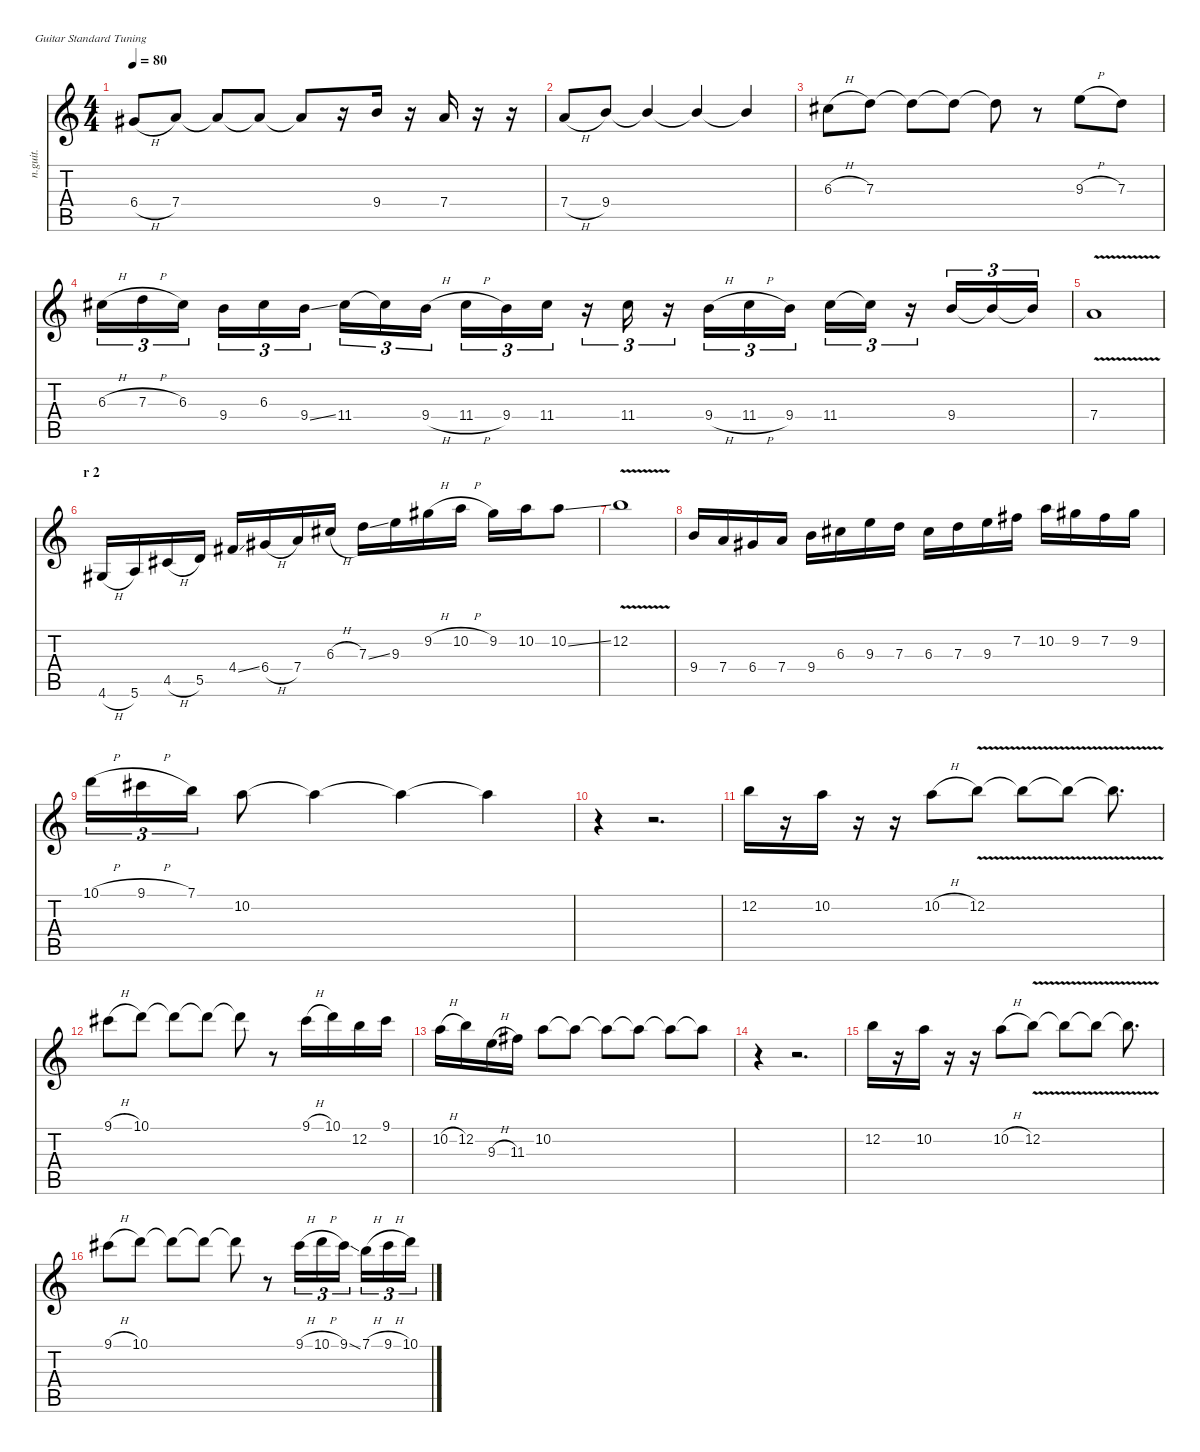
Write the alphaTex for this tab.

\defaultSystemsLayout 4
\hideDynamics
\bracketExtendMode nobrackets
\otherSystemsTrackNameOrientation horizontal
\track ("melody guitar 1" "n.guit.") {instrument acousticguitarnylon}
\staff {score tabs}
\tuning (E4 B3 G3 D3 A2 E2)
\ts (4 4)
\tempo 80
\clef g2
\ks c
6.4{h acc #}.8{dy f beam Up} 7.4.8{beam Up} 7.4{t}.8{beam Up} 7.4{t}.8{beam Up} 7.4{t}.8{beam Up} r.16{beam Up} 9.4.16{beam Up} r.16{beam Up} 7.4.16{beam Up} r.16{beam Up} r.16{beam Up} |
7.4{h}.8{beam Up} 9.4.8{beam Up} 9.4{t}.4{beam Up} 9.4{t}.4{beam Up} 9.4{t}.4{beam Up} |
6.3{h acc #}.8{beam Down} 7.3.8{beam Down} 7.3{t}.8{beam Down} 7.3{t}.8{beam Down} 7.3{t}.8{beam Down} r.8{beam Down} 9.3{h}.8{beam Down} 7.3.8{beam Down} |
6.3{h acc #}.16{tu (3 2) beam Down} 7.3{h}.16{tu (3 2) beam Down} 6.3{acc #}.16{tu (3 2) beam Down} 9.4.16{tu (3 2) beam Down} 6.3{acc #}.16{tu (3 2) beam Down} 9.4{ss}.16{tu (3 2) beam Down} 11.4{acc #}.16{tu (3 2) beam Down} 11.4{t acc #}.16{tu (3 2) beam Down} 9.4{h}.16{tu (3 2) beam Down} 11.4{h acc #}.16{tu (3 2) beam Down} 9.4.16{tu (3 2) beam Down} 11.4{acc #}.16{tu (3 2) beam Down} r.16{tu (3 2) beam Down} 11.4{acc #}.16{tu (3 2) beam Down} r.16{tu (3 2) beam Down} 9.4{h}.16{tu (3 2) beam Down} 11.4{h acc #}.16{tu (3 2) beam Down} 9.4.16{tu (3 2) beam Down} 11.4{acc #}.16{tu (3 2) beam Down} 11.4{t acc #}.16{tu (3 2) beam Down} r.16{tu (3 2) beam Down} 9.4.16{tu (3 2) beam Up} 9.4{t}.16{tu (3 2) beam Up} 9.4{t}.16{tu (3 2) beam Up} |
7.4{v}.1{beam Up} |
\section ("" "r 2")
4.6{h acc #}.16{beam Up} 5.6.16{beam Up} 4.5{h acc #}.16{beam Up} 5.5.16{beam Up} 4.4{ss acc #}.16{beam Up} 6.4{h acc #}.16{beam Up} 7.4.16{beam Up} 6.3{h acc #}.16{beam Up} 7.3{ss}.16{beam Down} 9.3.16{beam Down} 9.2{h acc #}.16{beam Down} 10.2{h}.16{beam Down} 9.2{acc #}.16{beam Down} 10.2.16{beam Down} 10.2{ss}.8{beam Down} |
12.2{v}.1{beam Down} |
9.4.16{beam Up} 7.4.16{beam Up} 6.4{acc #}.16{beam Up} 7.4.16{beam Up} 9.4.16{beam Down} 6.3{acc #}.16{beam Down} 9.3.16{beam Down} 7.3.16{beam Down} 6.3{acc #}.16{beam Down} 7.3.16{beam Down} 9.3.16{beam Down} 7.2{acc #}.16{beam Down} 10.2.16{beam Down} 9.2{acc #}.16{beam Down} 7.2{acc #}.16{beam Down} 9.2{acc #}.16{beam Down} |
10.1{h}.16{tu (3 2) beam Down} 9.1{h acc #}.16{tu (3 2) beam Down} 7.1.16{tu (3 2) beam Down} 10.2.8{beam Down} 10.2{t}.4{beam Down} 10.2{t}.4{beam Down} 10.2{t}.4{beam Down} |
r.4{beam Down} r.2{d beam Down} |
12.2.16{beam Down} r.16{beam Down} 10.2.16{beam Down} r.16{beam Down} r.16{beam Down} 10.2{h}.8{beam Down} 12.2{v}.8{beam Down} 12.2{v t}.8{beam Down} 12.2{v t}.8{beam Down} 12.2{v t}.8{d beam Down} |
9.1{h acc #}.8{beam Down} 10.1.8{beam Down} 10.1{t}.8{beam Down} 10.1{t}.8{beam Down} 10.1{t}.8{beam Down} r.8{beam Down} 9.1{h acc #}.16{beam Down} 10.1.16{beam Down} 12.2.16{beam Down} 9.1{acc #}.16{beam Down} |
10.2{h}.16{beam Down} 12.2.16{beam Down} 9.3{h}.16{beam Down} 11.3{acc #}.16{beam Down} 10.2.8{beam Down} 10.2{t}.8{beam Down} 10.2{t}.8{beam Down} 10.2{t}.8{beam Down} 10.2{t}.8{beam Down} 10.2{t}.8{beam Down} |
r.4{beam Down} r.2{d beam Down} |
12.2.16{beam Down} r.16{beam Down} 10.2.16{beam Down} r.16{beam Down} r.16{beam Down} 10.2{h}.8{beam Down} 12.2{v}.8{beam Down} 12.2{v t}.8{beam Down} 12.2{v t}.8{beam Down} 12.2{v t}.8{d beam Down} |
9.1{h acc #}.8{beam Down} 10.1.8{beam Down} 10.1{t}.8{beam Down} 10.1{t}.8{beam Down} 10.1{t}.8{beam Down} r.8{beam Down} 9.1{h acc #}.16{tu (3 2) beam Down} 10.1{h}.16{tu (3 2) beam Down} 9.1{ss acc #}.16{tu (3 2) beam Down} 7.1{h}.16{tu (3 2) beam Down} 9.1{h acc #}.16{tu (3 2) beam Down} 10.1{h}.16{tu (3 2) beam Down}
